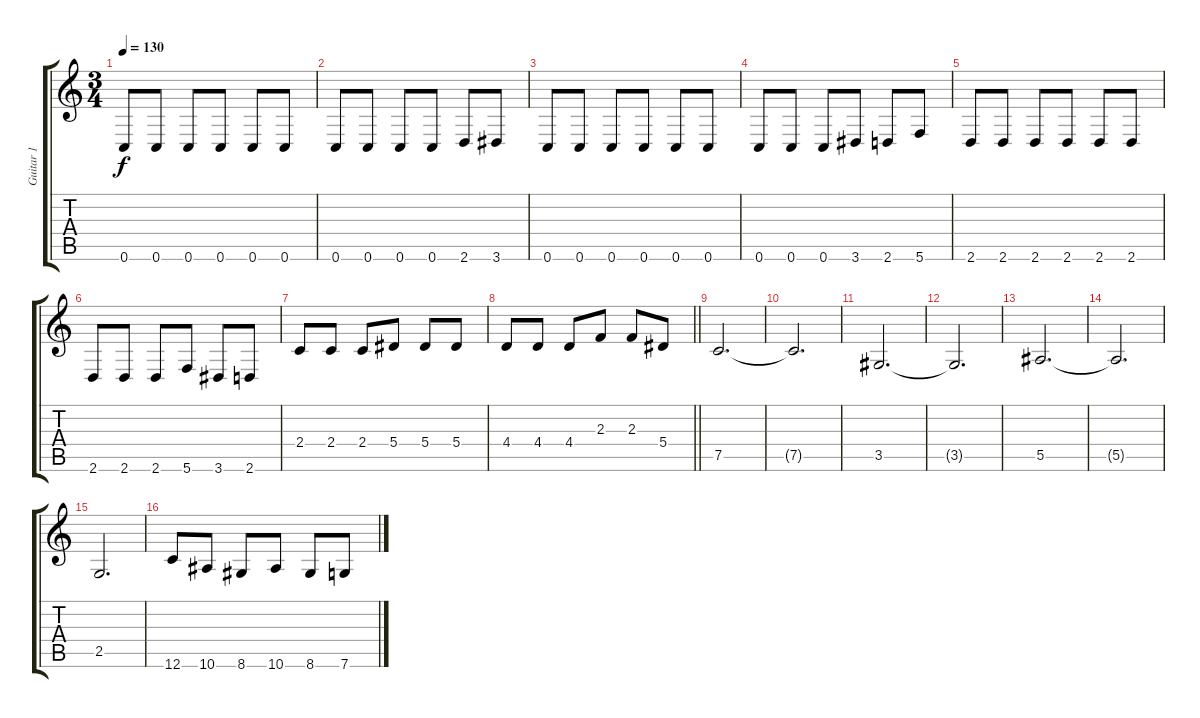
\track ("Guitar 1" "Guitar 1") {instrument distortionguitar}
\staff {score tabs}
\tuning (C4 G3 Eb3 Bb2 F2 C2) {hide}
\ts (3 4)
\tempo 130
\clef g2
\ks c
0.6.8{dy f} 0.6.8 0.6.8 0.6.8 0.6.8 0.6.8 |
0.6.8 0.6.8 0.6.8 0.6.8 2.6.8 3.6.8 |
0.6.8 0.6.8 0.6.8 0.6.8 0.6.8 0.6.8 |
0.6.8 0.6.8 0.6.8 3.6.8 2.6.8 5.6.8 |
2.6.8 2.6.8 2.6.8 2.6.8 2.6.8 2.6.8 |
2.6.8 2.6.8 2.6.8 5.6.8 3.6.8 2.6.8 |
2.4.8 2.4.8 2.4.8 5.4.8 5.4.8 5.4.8 |
\barLineRight lightlight
4.4.8 4.4.8 4.4.8 2.3.8 2.3.8 5.4.8 |
\section ("" "")
7.5.2{d} |
7.5{t}.2{d} |
3.5.2{d} |
3.5{t}.2{d} |
5.5.2{d} |
5.5{t}.2{d} |
2.5.2{d} |
12.6.8 10.6.8 8.6.8 10.6.8 8.6.8 7.6.8
